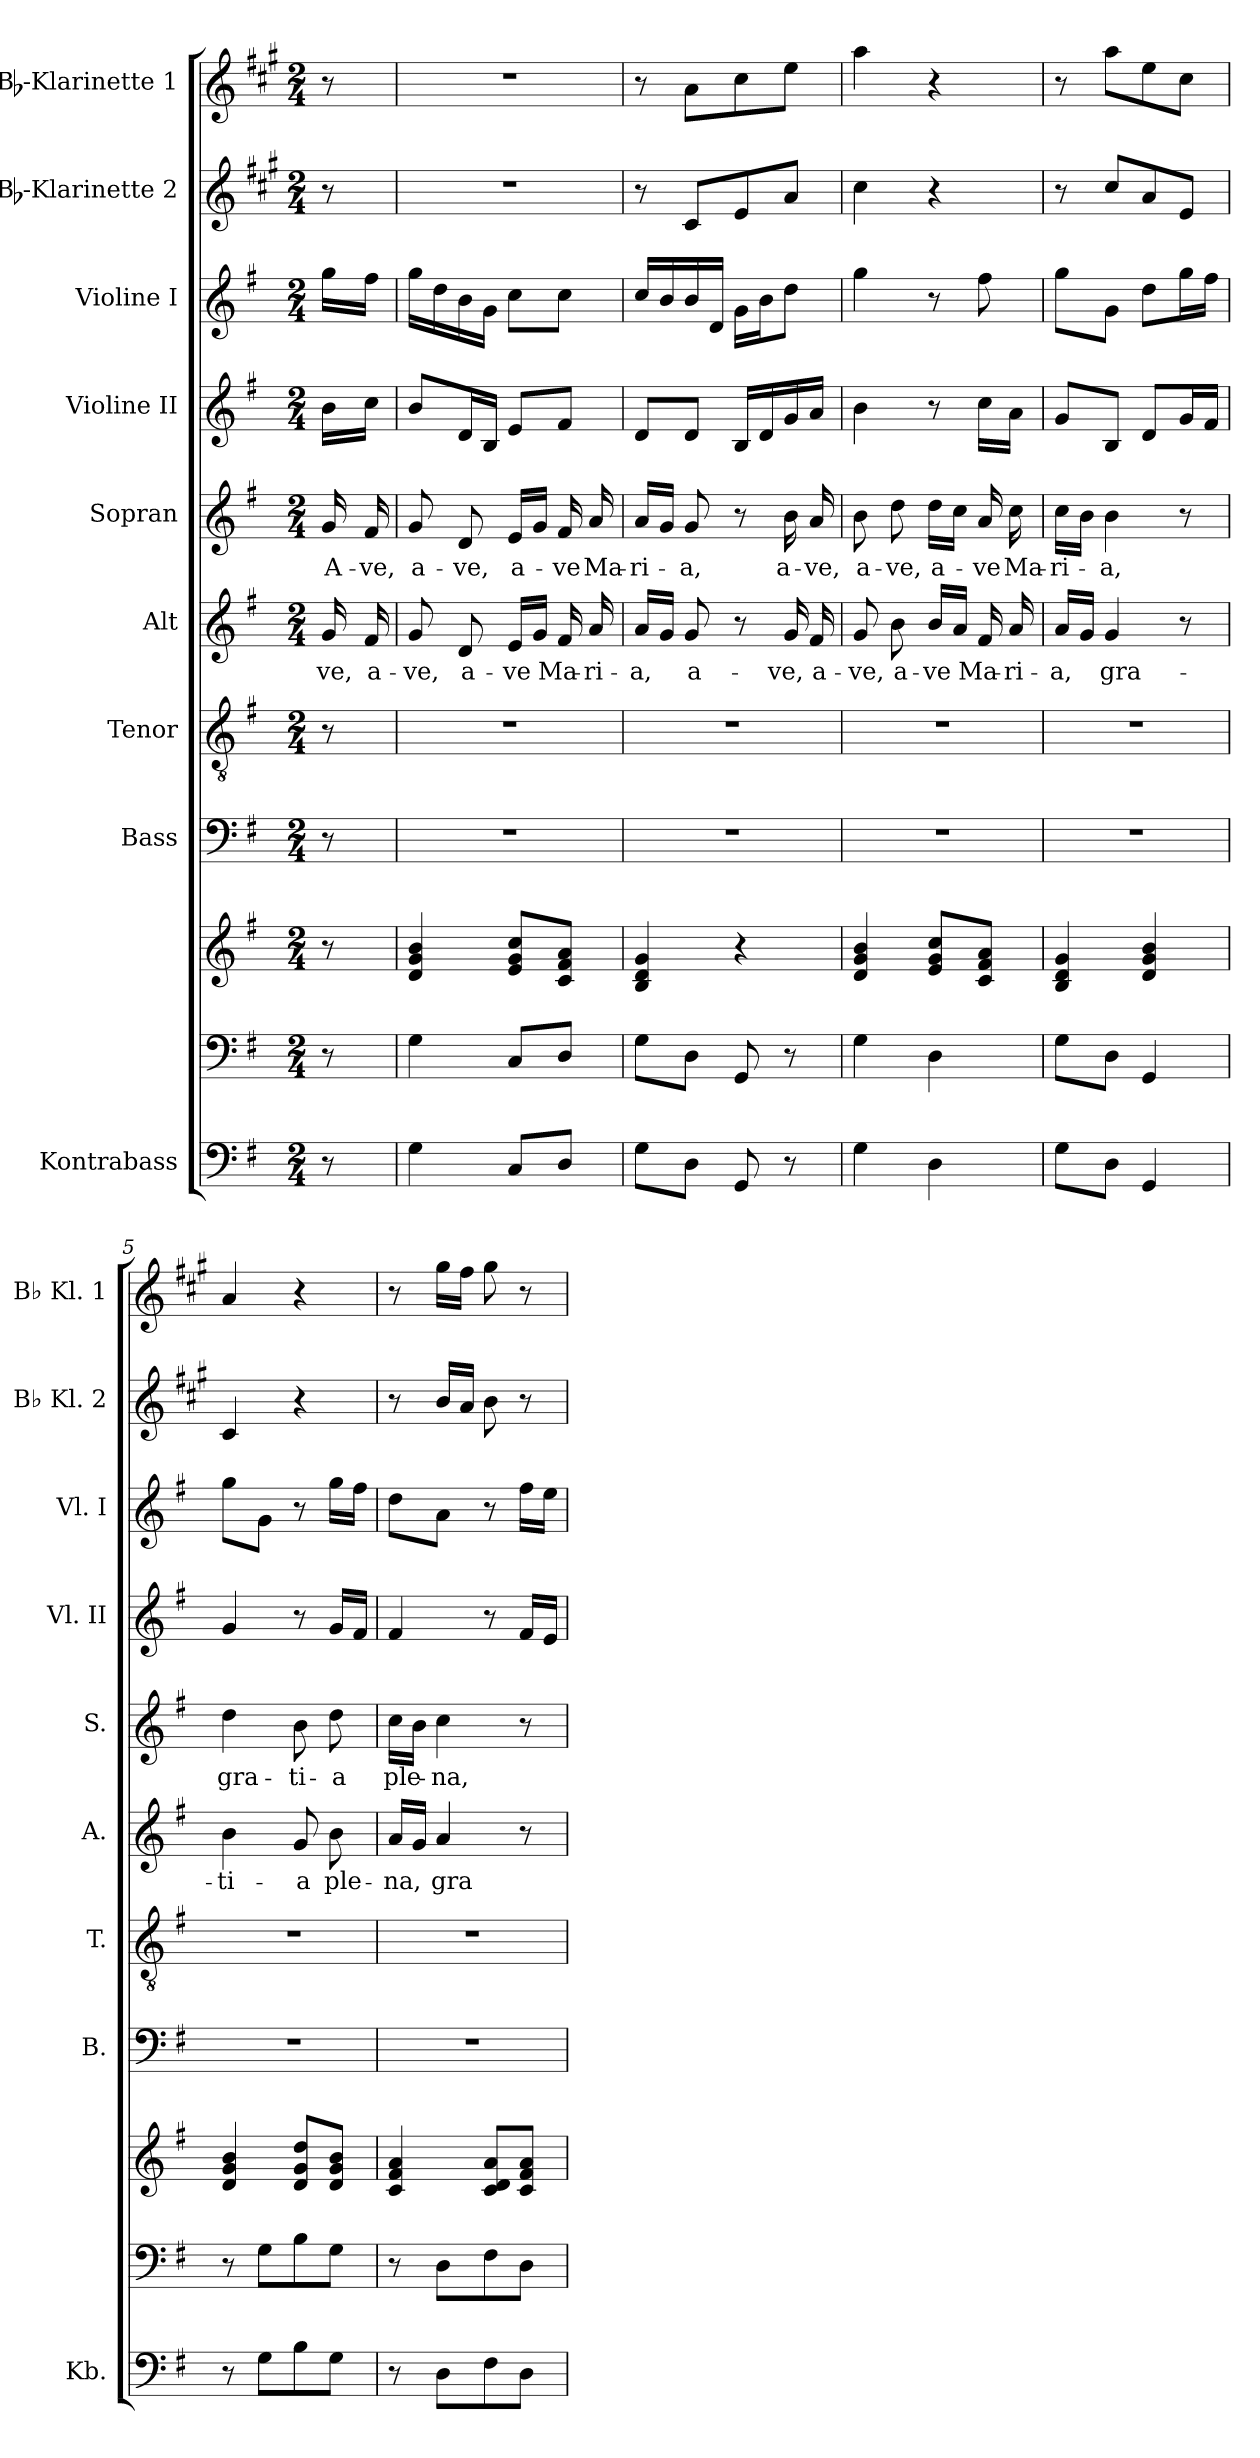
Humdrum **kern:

**kern	**kern	**kern	**kern	**kern	**kern	**text	**kern	**text	**kern	**kern	**kern	**kern
*part10	*part9	*part9	*part8	*part7	*part6	*part6	*part5	*part5	*part4	*part3	*part2	*part1
*staff11	*staff10	*staff9	*staff8	*staff7	*staff6	*staff6	*staff5	*staff5	*staff4	*staff3	*staff2	*staff1
*I"Kontrabass	*	*	*I"Bass	*I"Tenor	*I"Alt	*	*I"Sopran	*	*I"Violine II	*I"Violine I	*I"Bb-Klarinette 2	*I"Bb-Klarinette 1
*I'Kb.	*	*	*I'B.	*I'T.	*I'A.	*	*I'S.	*	*I'Vl. II	*I'Vl. I	*I'Bb Kl. 2	*I'Bb Kl. 1
*clefF4	*clefF4	*clefG2	*clefF4	*clefGv2	*clefG2	*	*clefG2	*	*clefG2	*clefG2	*clefG2	*clefG2
*ITrd7c12	*	*	*	*	*	*	*	*	*	*	*ITrd1c2	*ITrd1c2
*k[f#]	*k[f#]	*k[f#]	*k[f#]	*k[f#]	*k[f#]	*	*k[f#]	*	*k[f#]	*k[f#]	*k[f#]	*k[f#]
*G:	*G:	*G:	*G:	*G:	*G:	*	*G:	*	*G:	*G:	*G:	*G:
*M2/4	*M2/4	*M2/4	*M2/4	*M2/4	*M2/4	*	*M2/4	*	*M2/4	*M2/4	*M2/4	*M2/4
=	=	=	=	=	=	=	=	=	=	=	=	=
!	!	!	!	!	!	!LO:LY:b	!	!LO:LY:b	!	!	!	!
8r	8r	8r	8r	8r	16g/	ve,	16g/	A-	16b\LL	16gg\LL	8r	8r
!	!	!	!	!	!	!LO:LY:b	!	!LO:LY:b	!	!	!	!
.	.	.	.	.	16f#/	a-	16f#/	-ve,	16cc\JJ	16ff#\JJ	.	.
=1	=1	=1	=1	=1	=1	=1	=1	=1	=1	=1	=1	=1
!	!	!	!	!	!	!LO:LY:b	!	!LO:LY:b	!	!	!	!
4GG\	4G\	4d/ 4g/ 4b/	2r	2r	8g/	-ve,	8g/	a-	8b/L	16gg\LL	2r	2r
.	.	.	.	.	.	.	.	.	.	16dd\	.	.
!	!	!	!	!	!	!LO:LY:b	!	!LO:LY:b	!	!	!	!
.	.	.	.	.	8d/	a-	8d/	-ve,	16d/L	16b\	.	.
.	.	.	.	.	.	.	.	.	16B/JJ	16g\JJ	.	.
!	!	!	!	!	!	!LO:LY:b	!	!LO:LY:b	!	!	!	!
8CC/L	8C/L	8e/ 8g/ 8cc/L	.	.	16e/LL	-ve	16e/LL	a-	8e/L	8cc\L	.	.
.	.	.	.	.	16g/JJ	.	16g/JJ	.	.	.	.	.
!	!	!	!	!	!	!LO:LY:b	!	!LO:LY:b	!	!	!	!
8DD/J	8D/J	8c/ 8f#/ 8a/J	.	.	16f#/	Ma-	16f#/	-ve	8f#/J	8cc\J	.	.
!	!	!	!	!	!	!LO:LY:b	!	!LO:LY:b	!	!	!	!
.	.	.	.	.	16a/	-ri-	16a/	Ma-	.	.	.	.
=2	=2	=2	=2	=2	=2	=2	=2	=2	=2	=2	=2	=2
!	!	!	!	!	!	!LO:LY:b	!	!LO:LY:b	!	!	!	!
8GG\L	8G\L	4B/ 4d/ 4g/	2r	2r	16a/LL	-a,	16a/LL	-ri-	8d/L	16cc/LL	8r	8r
.	.	.	.	.	16g/JJ	.	16g/JJ	.	.	16b/	.	.
!	!	!	!	!	!	!LO:LY:b	!	!LO:LY:b	!	!	!	!
8DD\J	8D\J	.	.	.	8g/	a-	8g/	-a,	8d/J	16b/	8B/L	8g\L
.	.	.	.	.	.	.	.	.	.	16d/JJ	.	.
8GGG/	8GG/	4r	.	.	8r	.	8r	.	16B/LL	16g\LL	8d/	8b\
.	.	.	.	.	.	.	.	.	16d/	16b\J	.	.
!	!	!	!	!	!	!LO:LY:b	!	!LO:LY:b	!	!	!	!
8r	8r	.	.	.	16g/	-ve,	16b\	a-	16g/	8dd\J	8g/J	8dd\J
!	!	!	!	!	!	!LO:LY:b	!	!LO:LY:b	!	!	!	!
.	.	.	.	.	16f#/	a-	16a/	-ve,	16a/JJ	.	.	.
=3	=3	=3	=3	=3	=3	=3	=3	=3	=3	=3	=3	=3
!	!	!	!	!	!	!LO:LY:b	!	!LO:LY:b	!	!	!	!
4GG\	4G\	4d/ 4g/ 4b/	2r	2r	8g/	-ve,	8b\	a-	4b\	4gg\	4b\	4gg\
!	!	!	!	!	!	!LO:LY:b	!	!LO:LY:b	!	!	!	!
.	.	.	.	.	8b\	a-	8dd\	-ve,	.	.	.	.
!	!	!	!	!	!	!LO:LY:b	!	!LO:LY:b	!	!	!	!
4DD\	4D\	8e/ 8g/ 8cc/L	.	.	16b/LL	-ve	16dd\LL	a-	8r	8r	4r	4r
.	.	.	.	.	16a/JJ	.	16cc\JJ	.	.	.	.	.
!	!	!	!	!	!	!LO:LY:b	!	!LO:LY:b	!	!	!	!
.	.	8c/ 8f#/ 8a/J	.	.	16f#/	Ma-	16a/	-ve	16cc\LL	8ff#\	.	.
!	!	!	!	!	!	!LO:LY:b	!	!LO:LY:b	!	!	!	!
.	.	.	.	.	16a/	-ri-	16cc\	Ma-	16a\JJ	.	.	.
=4	=4	=4	=4	=4	=4	=4	=4	=4	=4	=4	=4	=4
!	!	!	!	!	!	!LO:LY:b	!	!LO:LY:b	!	!	!	!
8GG\L	8G\L	4B/ 4d/ 4g/	2r	2r	16a/LL	-a,	16cc\LL	-ri-	8g/L	8gg\L	8r	8r
.	.	.	.	.	16g/JJ	.	16b\JJ	.	.	.	.	.
!	!	!	!	!	!	!LO:LY:b	!	!LO:LY:b	!	!	!	!
8DD\J	8D\J	.	.	.	4g/	gra-	4b\	-a,	8B/J	8g\J	8b/L	8gg\L
4GGG/	4GG/	4d/ 4g/ 4b/	.	.	.	.	.	.	8d/L	8dd\L	8g/	8dd\
.	.	.	.	.	8r	.	8r	.	16g/L	16gg\L	8d/J	8b\J
.	.	.	.	.	.	.	.	.	16f#/JJ	16ff#\JJ	.	.
!!LO:PB:g=z
=5	=5	=5	=5	=5	=5	=5	=5	=5	=5	=5	=5	=5
!	!	!	!	!	!	!LO:LY:b	!	!LO:LY:b	!	!	!	!
8r	8r	4d/ 4g/ 4b/	2r	2r	4b\	-ti-	4dd\	gra-	4g/	8gg\L	4B/	4g/
8GG\L	8G\L	.	.	.	.	.	.	.	.	8g\J	.	.
!	!	!	!	!	!	!LO:LY:b	!	!LO:LY:b	!	!	!	!
8BB\	8B\	8d/ 8g/ 8dd/L	.	.	8g/	-a	8b\	-ti-	8r	8r	4r	4r
!	!	!	!	!	!	!LO:LY:b	!	!LO:LY:b	!	!	!	!
8GG\J	8G\J	8d/ 8g/ 8b/J	.	.	8b\	ple-	8dd\	-a	16g/LL	16gg\LL	.	.
.	.	.	.	.	.	.	.	.	16f#/JJ	16ff#\JJ	.	.
=6	=6	=6	=6	=6	=6	=6	=6	=6	=6	=6	=6	=6
!	!	!	!	!	!	!LO:LY:b	!	!LO:LY:b	!	!	!	!
8r	8r	4c/ 4f#/ 4a/	2r	2r	16a/LL	-na,	16cc\LL	ple-	4f#/	8dd\L	8r	8r
.	.	.	.	.	16g/JJ	.	16b\JJ	.	.	.	.	.
!	!	!	!	!	!	!LO:LY:b	!	!LO:LY:b	!	!	!	!
8DD\L	8D\L	.	.	.	4a/	gra-	4cc\	-na,	.	8a\J	16a/LL	16ff#\LL
.	.	.	.	.	.	.	.	.	.	.	16g/JJ	16ee\JJ
8FF#\	8F#\	8c/ 8d/ 8a/L	.	.	.	.	.	.	8r	8r	8a\	8ff#\
8DD\J	8D\J	8c/ 8f#/ 8a/J	.	.	8r	.	8r	.	16f#/LL	16ff#\LL	8r	8r
.	.	.	.	.	.	.	.	.	16e/JJ	16ee\JJ	.	.
=	=	=	=	=	=	=	=	=	=	=	=	=
*-	*-	*-	*-	*-	*-	*-	*-	*-	*-	*-	*-	*-
